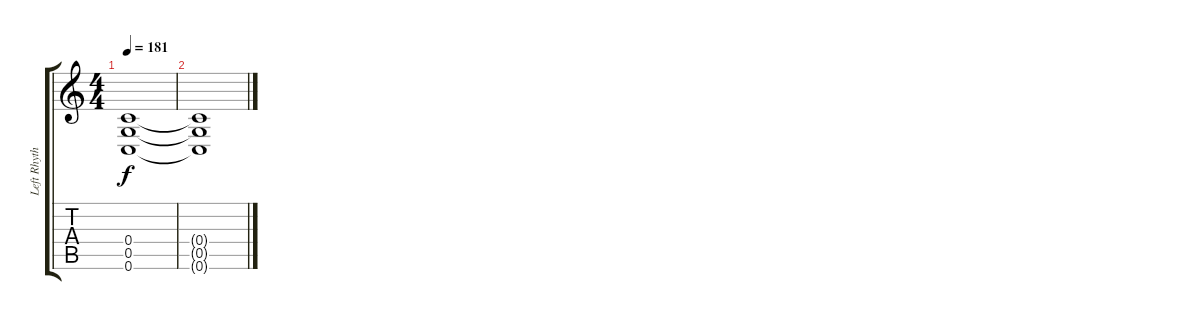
\track ("Left Rhythm" "Left Rhyth") {instrument distortionguitar}
\staff {score tabs}
\tuning (D4 A3 F3 C3 G2 C2) {hide}
\ts (4 4)
\section ("" "")
\tempo 181
\clef g2
\ks c
(0.4 0.5 0.6).1{dy f} |
(0.4{t} 0.5{t} 0.6{t}).1
